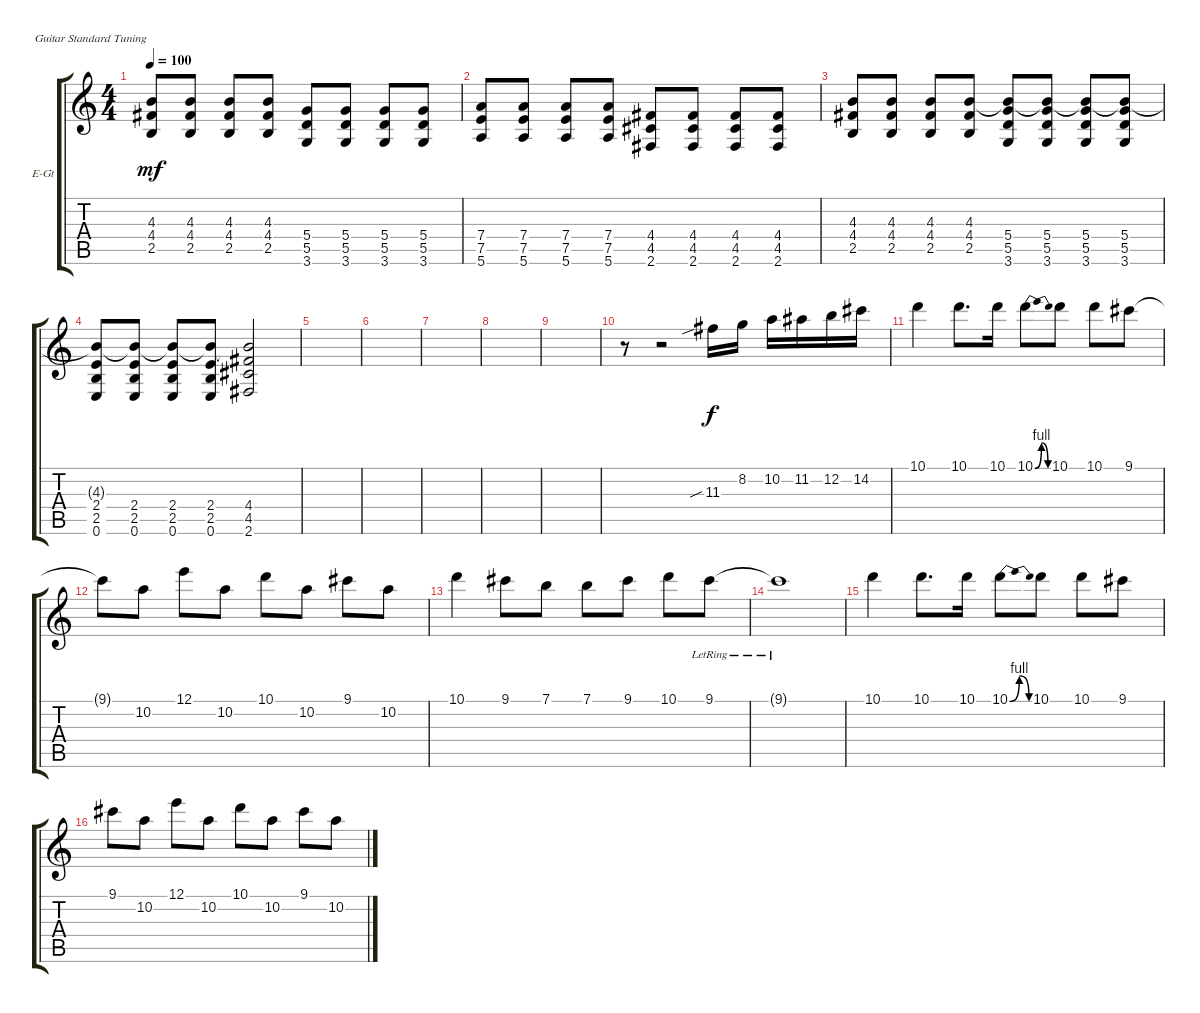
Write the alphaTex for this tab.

\defaultSystemsLayout 4
\bracketExtendMode groupsimilarinstruments
\firstSystemTrackNameOrientation horizontal
\otherSystemsTrackNameOrientation horizontal
\track ("Kirill" "E-Gt") {instrument overdrivenguitar}
\staff {score tabs}
\tuning (E4 B3 G3 D3 A2 E2)
\ts (4 4)
\tempo 100
\clef g2
\ks c
(2.5 4.4 4.3).8{dy mf} (2.5 4.4 4.3).8 (2.5 4.4 4.3).8 (2.5 4.4 4.3).8 (3.6 5.5 5.4).8 (3.6 5.5 5.4).8 (3.6 5.5 5.4).8 (3.6 5.5 5.4).8 |
(5.6 7.5 7.4).8 (5.6 7.5 7.4).8 (5.6 7.5 7.4).8 (5.6 7.5 7.4).8 (2.6 4.5 4.4).8 (2.6 4.5 4.4).8 (2.6 4.5 4.4).8 (2.6 4.5 4.4).8 |
(2.5 4.4 4.3).8 (2.5 4.4 4.3).8 (2.5 4.4 4.3).8 (2.5 4.4 4.3).8 (3.6 5.5 5.4 4.3{t}).8 (3.6 5.5 5.4 4.3{t}).8 (3.6 5.5 5.4 4.3{t}).8 (3.6 5.5 5.4 4.3{t}).8 |
(0.6 2.5 2.4 4.3{t}).8 (0.6 2.5 2.4 4.3{t}).8 (0.6 2.5 2.4 4.3{t}).8 (0.6 2.5 2.4 4.3{t}).8 (2.6 4.5 4.4 4.3{t}).2 |
|
|
|
|
|
r.8 r.2 11.3{sib}.16{dy f} 8.2.16 10.2.16 11.2.16 12.2.16 14.2.16 |
10.1.4 10.1.8{d} 10.1.16 10.1{be (bendrelease 0 0 19.8 4 24.599999999999998 4 39.6 0)}.8 10.1.8 10.1.8 9.1.8 |
9.1{t}.8 10.2.8 12.1.8 10.2.8 10.1.8 10.2.8 9.1.8 10.2.8 |
10.1.4 9.1.8 7.1.8 7.1.8 9.1.8 10.1.8 9.1{lr}.8 |
9.1{lr t}.1 |
10.1.4 10.1.8{d} 10.1.16 10.1{be (bendrelease 0 0 19.8 4 24.599999999999998 4 39.6 0)}.8 10.1.8 10.1.8 9.1.8 |
9.1.8 10.2.8 12.1.8 10.2.8 10.1.8 10.2.8 9.1.8 10.2.8
